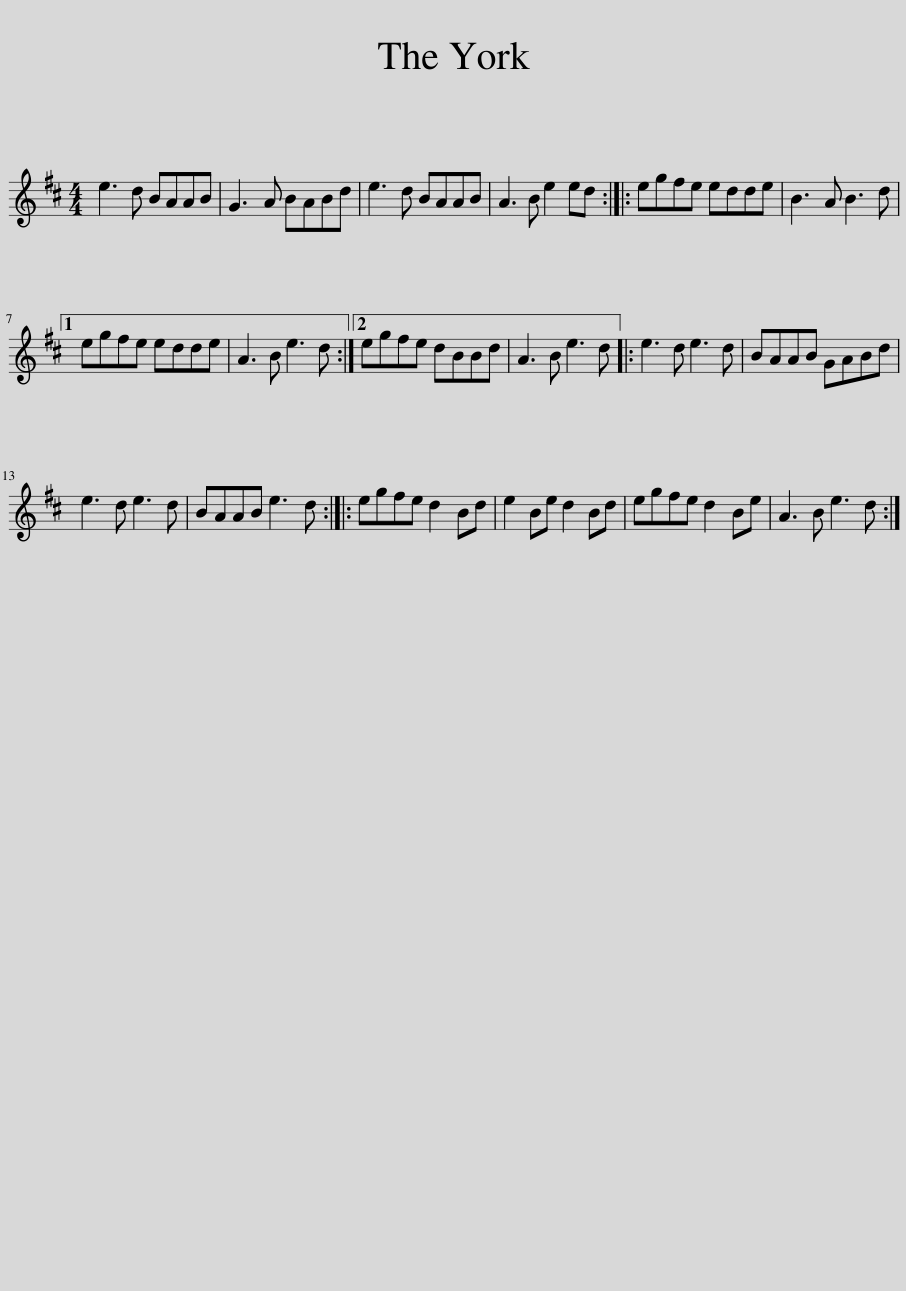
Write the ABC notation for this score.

X:1
L:1/8
M:4/4
I:linebreak $
K:D
V:1 treble
V:1
 e3 d BAAB | G3 A BABd | e3 d BAAB | A3 B e2 ed :: egfe edde | %5
 B3 A B3 d |1$ egfe edde | A3 B e3 d :|2 egfe dBBd | A3 B e3 d |: %10
 e3 d e3 d | BAAB GABd |$ e3 d e3 d | BAAB e3 d :: egfe d2 Bd | %15
 e2 Be d2 Bd | egfe d2 Be | A3 B e3 d :| %18
